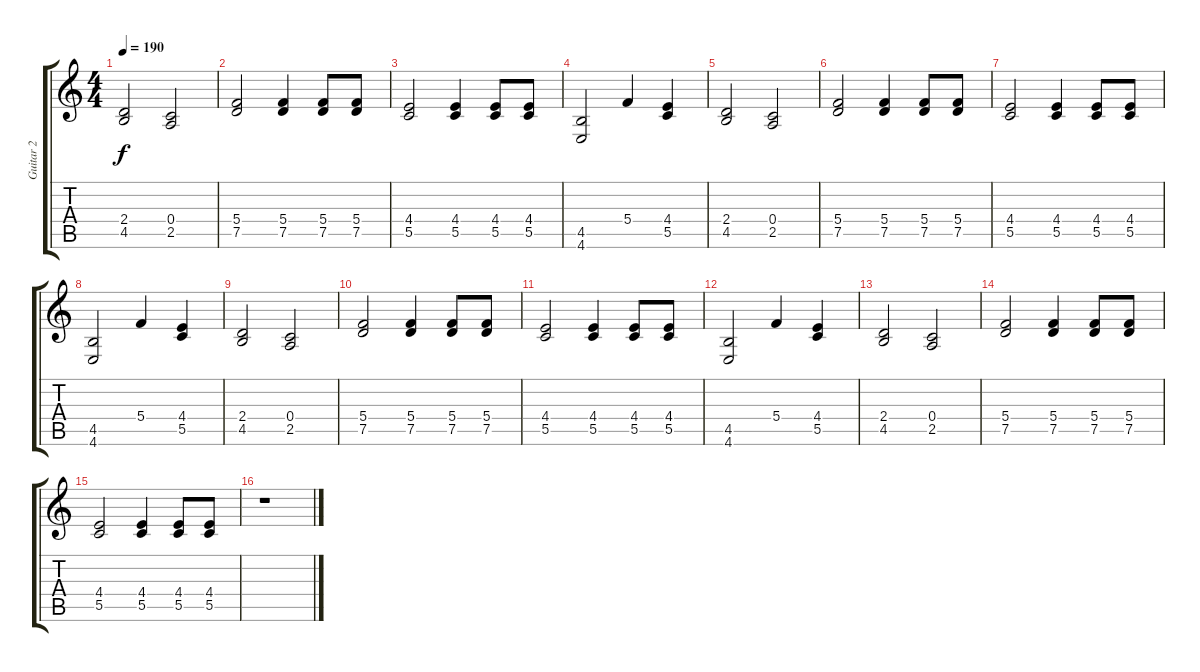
\track ("Guitar 2" "Guitar 2") {instrument distortionguitar}
\staff {score tabs}
\tuning (D4 A3 F3 C3 G2 C2) {hide}
\ts (4 4)
\tempo 190
\clef g2
\ks c
(2.4 4.5).2{dy f} (0.4 2.5).2 |
(5.4 7.5).2 (5.4 7.5).4 (5.4 7.5).8 (5.4 7.5).8 |
(4.4 5.5).2 (4.4 5.5).4 (4.4 5.5).8 (4.4 5.5).8 |
(4.5 4.6).2 5.4.4 (4.4 5.5).4 |
(2.4 4.5).2 (0.4 2.5).2 |
(5.4 7.5).2 (5.4 7.5).4 (5.4 7.5).8 (5.4 7.5).8 |
(4.4 5.5).2 (4.4 5.5).4 (4.4 5.5).8 (4.4 5.5).8 |
(4.5 4.6).2 5.4.4 (4.4 5.5).4 |
(2.4 4.5).2 (0.4 2.5).2 |
(5.4 7.5).2 (5.4 7.5).4 (5.4 7.5).8 (5.4 7.5).8 |
(4.4 5.5).2 (4.4 5.5).4 (4.4 5.5).8 (4.4 5.5).8 |
(4.5 4.6).2 5.4.4 (4.4 5.5).4 |
(2.4 4.5).2 (0.4 2.5).2 |
(5.4 7.5).2 (5.4 7.5).4 (5.4 7.5).8 (5.4 7.5).8 |
(4.4 5.5).2 (4.4 5.5).4 (4.4 5.5).8 (4.4 5.5).8 |
r.1
